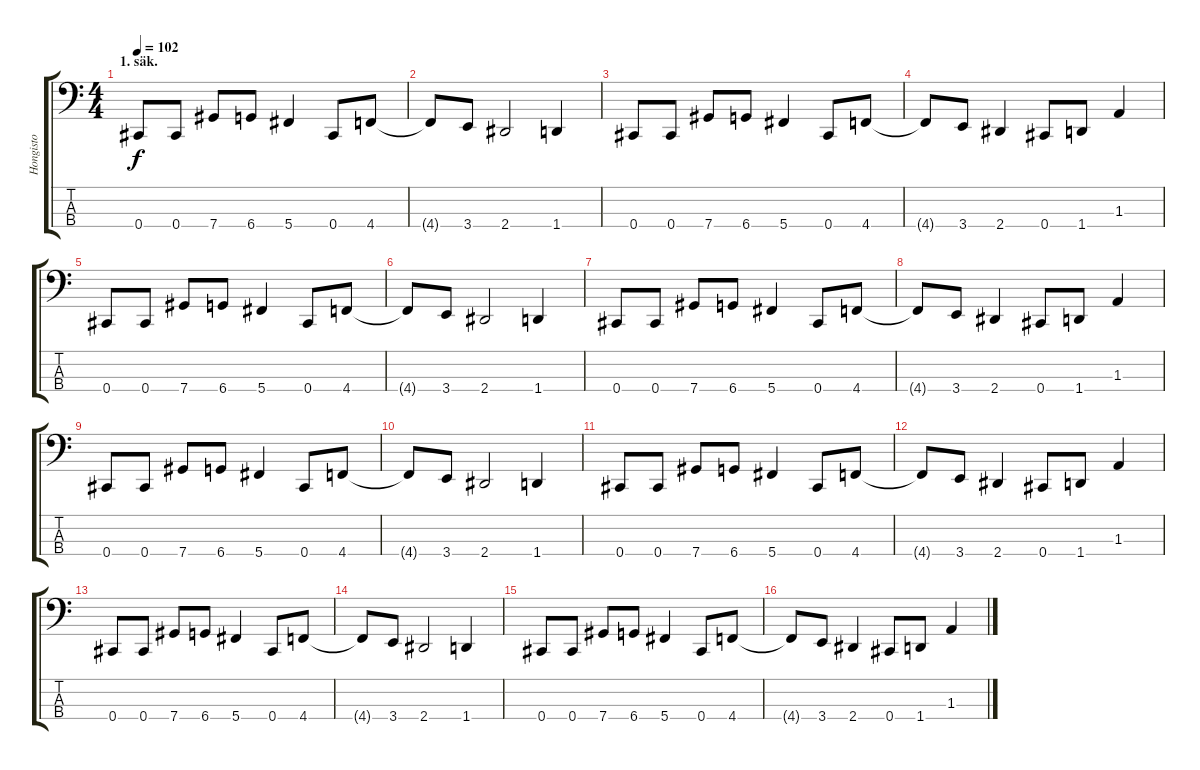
\track ("Hongisto" "Hongisto") {instrument electricbassfinger}
\staff {score tabs}
\tuning (Gb2 Db2 Ab1 Db1) {hide}
\ts (4 4)
\section ("" "1. säk.")
\tempo 102
\clef f4
\ks c
0.4.8{dy f} 0.4.8 7.4.8 6.4.8 5.4.4 0.4.8 4.4.8 |
4.4{t}.8 3.4.8 2.4.2 1.4.4 |
0.4.8 0.4.8 7.4.8 6.4.8 5.4.4 0.4.8 4.4.8 |
4.4{t}.8 3.4.8 2.4.4 0.4.8 1.4.8 1.3.4 |
0.4.8 0.4.8 7.4.8 6.4.8 5.4.4 0.4.8 4.4.8 |
4.4{t}.8 3.4.8 2.4.2 1.4.4 |
0.4.8 0.4.8 7.4.8 6.4.8 5.4.4 0.4.8 4.4.8 |
4.4{t}.8 3.4.8 2.4.4 0.4.8 1.4.8 1.3.4 |
0.4.8 0.4.8 7.4.8 6.4.8 5.4.4 0.4.8 4.4.8 |
4.4{t}.8 3.4.8 2.4.2 1.4.4 |
0.4.8 0.4.8 7.4.8 6.4.8 5.4.4 0.4.8 4.4.8 |
4.4{t}.8 3.4.8 2.4.4 0.4.8 1.4.8 1.3.4 |
0.4.8 0.4.8 7.4.8 6.4.8 5.4.4 0.4.8 4.4.8 |
4.4{t}.8 3.4.8 2.4.2 1.4.4 |
0.4.8 0.4.8 7.4.8 6.4.8 5.4.4 0.4.8 4.4.8 |
4.4{t}.8 3.4.8 2.4.4 0.4.8 1.4.8 1.3.4
